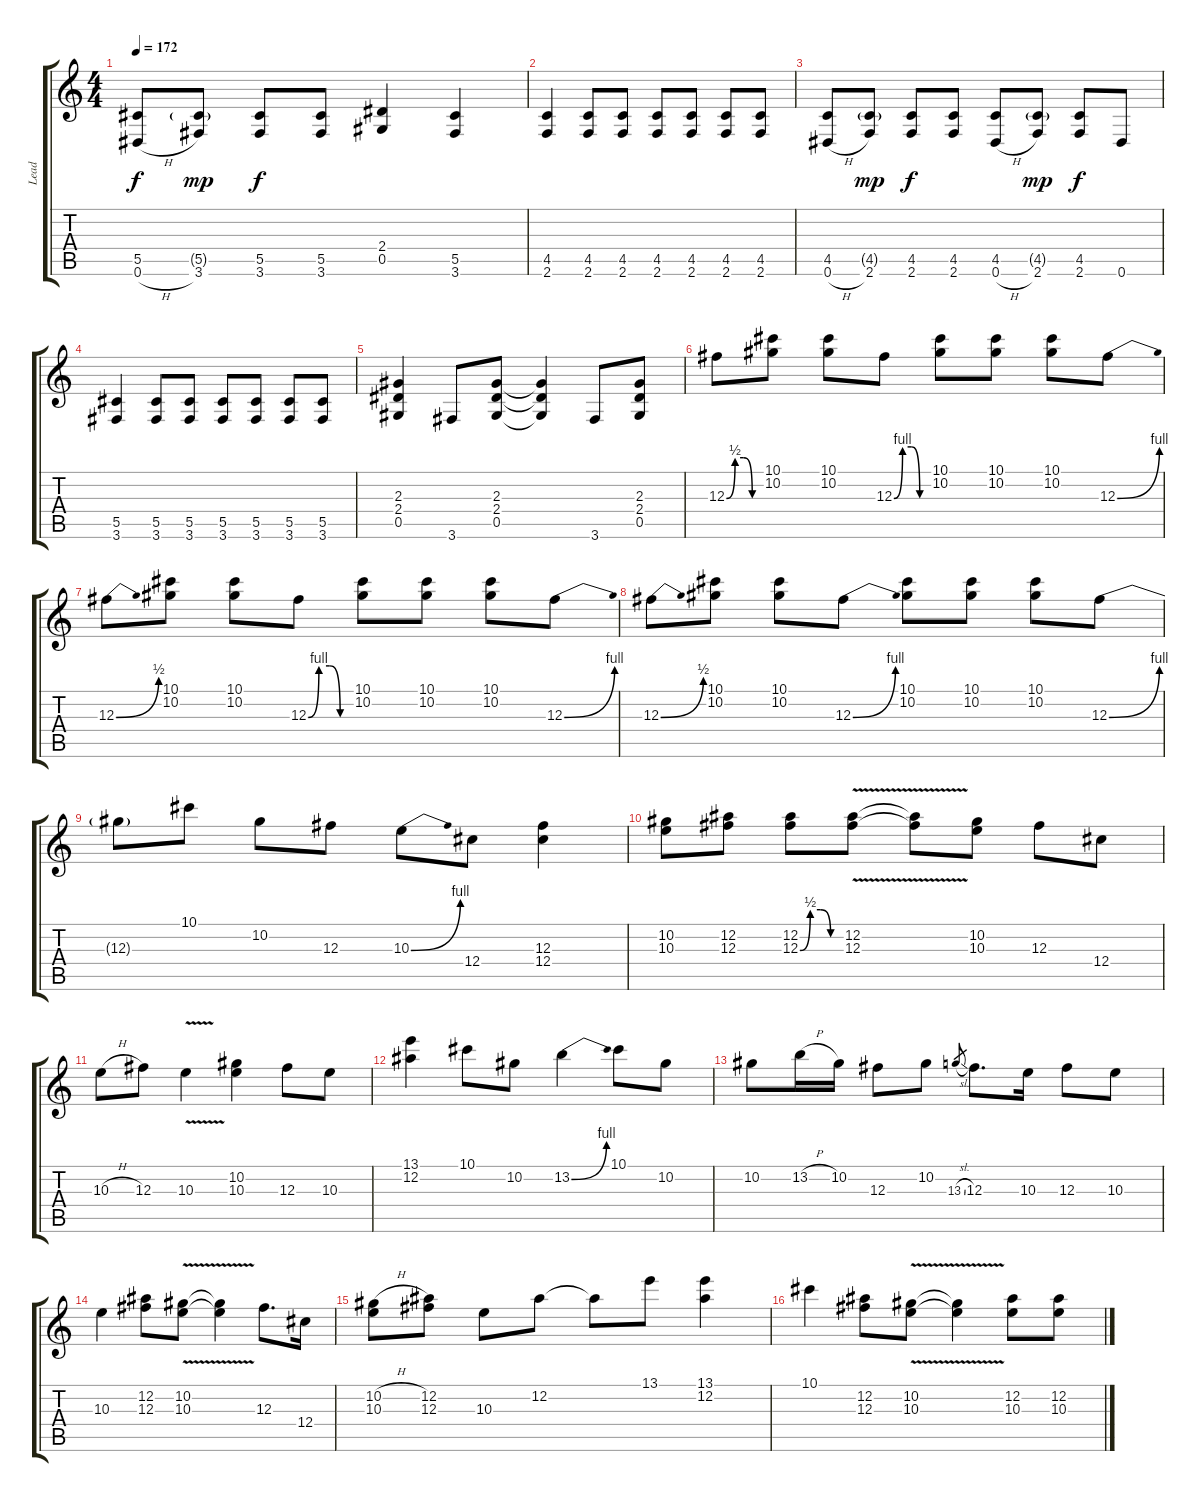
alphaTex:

\track ("Lead" "Lead") {instrument distortionguitar}
\staff {score tabs}
\tuning (Eb4 Bb3 Gb3 Db3 Ab2 Eb2) {hide}
\ts (4 4)
\tempo 172
\clef g2
\ks c
(5.5 0.6{h}).8{dy f} (5.5{g} 3.6).8{dy mp} (5.5 3.6).8{dy f} (5.5 3.6).8 (2.4 0.5).4 (5.5 3.6).4 |
(4.5 2.6).4 (4.5 2.6).8 (4.5 2.6).8 (4.5 2.6).8 (4.5 2.6).8 (4.5 2.6).8 (4.5 2.6).8 |
(4.5 0.6{h}).8 (4.5{g} 2.6).8{dy mp} (4.5 2.6).8{dy f} (4.5 2.6).8 (4.5 0.6{h}).8 (4.5{g} 2.6).8{dy mp} (4.5 2.6).8{dy f} 0.6.8 |
(5.5 3.6).4 (5.5 3.6).8 (5.5 3.6).8 (5.5 3.6).8 (5.5 3.6).8 (5.5 3.6).8 (5.5 3.6).8 |
(2.3 2.4 0.5).4 3.6.8 (2.3 2.4 0.5).8 (2.3{t} 2.4{t} 0.5{t}).4 3.6.8 (2.3 2.4 0.5).8 |
12.3{be (custom 0 0 15 2 30 2 45 0 60 0)}.8 (10.1 10.2).8 (10.1 10.2).8 12.3{be (custom 0 0 15 4 30 4 45 0 60 0)}.8 (10.1 10.2).8 (10.1 10.2).8 (10.1 10.2).8 12.3{be (bend 0 0 60 4)}.8 |
12.3{be (bend 0 0 60 2)}.8 (10.1 10.2).8 (10.1 10.2).8 12.3{be (custom 0 0 15 4 30 4 45 0 60 0)}.8 (10.1 10.2).8 (10.1 10.2).8 (10.1 10.2).8 12.3{be (bend 0 0 60 4)}.8 |
12.3{be (bend 0 0 60 2)}.8 (10.1 10.2).8 (10.1 10.2).8 12.3{be (bend 0 0 60 4)}.8 (10.1 10.2).8 (10.1 10.2).8 (10.1 10.2).8 12.3{be (bend 0 0 60 4)}.8 |
12.3{t}.8 10.1.8 10.2.8 12.3.8 10.3{be (bend 0 0 60 4)}.8 12.4.8 (12.3 12.4).4 |
(10.2 10.3).8 (12.2 12.3).8 (12.2 12.3{be (custom 0 0 15 2 30 2 45 0 60 0)}).8 (12.2{v} 12.3).8 (12.2{t} 12.3{t}).8 (10.2 10.3).8 12.3.8 12.4.8 |
10.3{h}.8 12.3.8 10.3{v}.4 (10.2 10.3).4 12.3.8 10.3.8 |
(13.1 12.2).4 10.1.8 10.2.8 13.2{be (bend 0 0 60 4)}.4 10.1.8 10.2.8 |
10.2.8 13.2{h}.16 10.2.16 12.3.8 10.2.8 13.3{sl}.8{gr} 12.3.8{d} 10.3.16 12.3.8 10.3.8 |
10.3.4 (12.2 12.3).8 (10.2{v} 10.3{v}).8 (10.2{t} 10.3{t}).4 12.3.8{d} 12.4.16 |
(10.2{h} 10.3).8 (12.2 12.3).8 10.3.8 12.2.8 12.2{t}.8 13.1.8 (13.1 12.2).4 |
10.1.4 (12.2 12.3).8 (10.2{v} 10.3).8 (10.2{t} 10.3{t}).4 (12.2 10.3).8 (12.2 10.3).8
